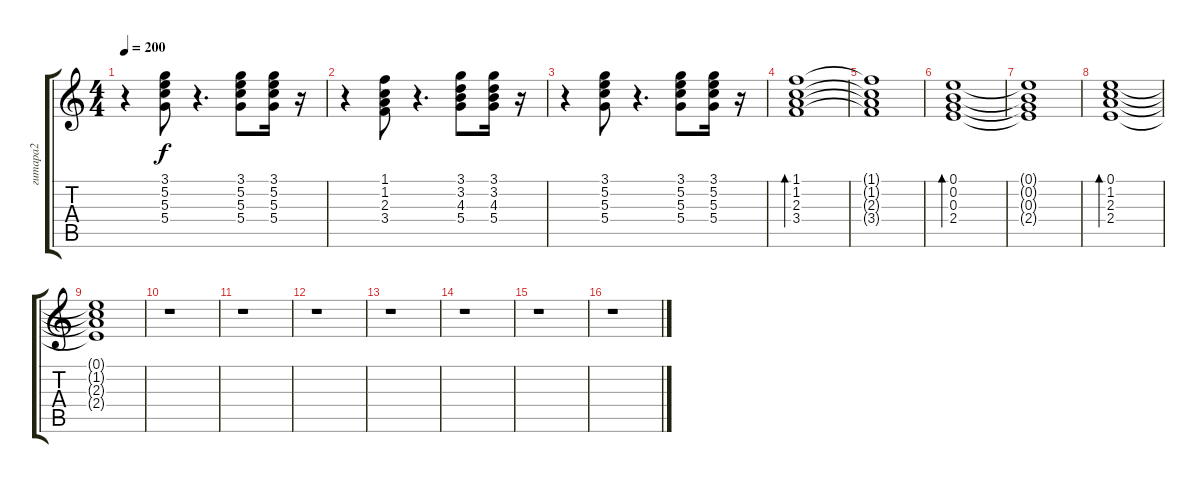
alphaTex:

\track ("гитара2" "гитара2") {instrument acousticguitarsteel}
\staff {score tabs}
\tuning (E4 B3 G3 D3 A2 E2) {hide}
\ts (4 4)
\tempo 200
\clef g2
\ks c
r.4{dy f} (3.1 5.2 5.3 5.4).8 r.4{d} (3.1 5.2 5.3 5.4).8 (3.1 5.2 5.3 5.4).16 r.16 |
r.4 (1.1 1.2 2.3 3.4).8 r.4{d} (3.1 3.2 4.3 5.4).8 (3.1 3.2 4.3 5.4).16 r.16 |
r.4 (3.1 5.2 5.3 5.4).8 r.4{d} (3.1 5.2 5.3 5.4).8 (3.1 5.2 5.3 5.4).16 r.16 |
(1.1 1.2 2.3 3.4).1{bd 480} |
(1.1{t} 1.2{t} 2.3{t} 3.4{t}).1 |
(0.1 0.2 0.3 2.4).1{bd 480} |
(0.1{t} 0.2{t} 0.3{t} 2.4{t}).1 |
(0.1 1.2 2.3 2.4).1{bd 480} |
(0.1{t} 1.2{t} 2.3{t} 2.4{t}).1 |
r.1 |
r.1 |
r.1 |
r.1 |
r.1 |
r.1 |
r.1
